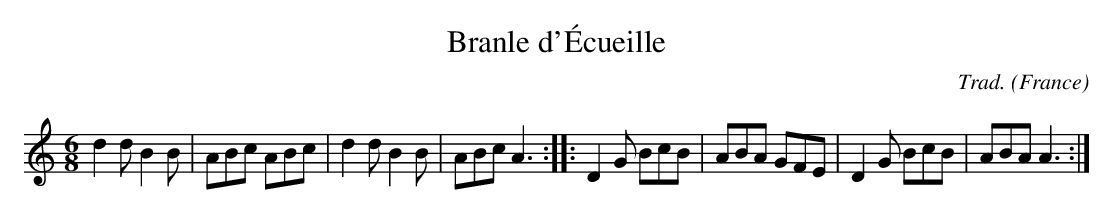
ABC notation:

X:1
T:Branle d'\'Ecueille
O:France
M:6/8
C:Trad.
K:Am
d2dB2B|ABc ABc|d2dB2B|ABcA3::\
D2G BcB|ABA GFE|D2G BcB|ABAA3:|
